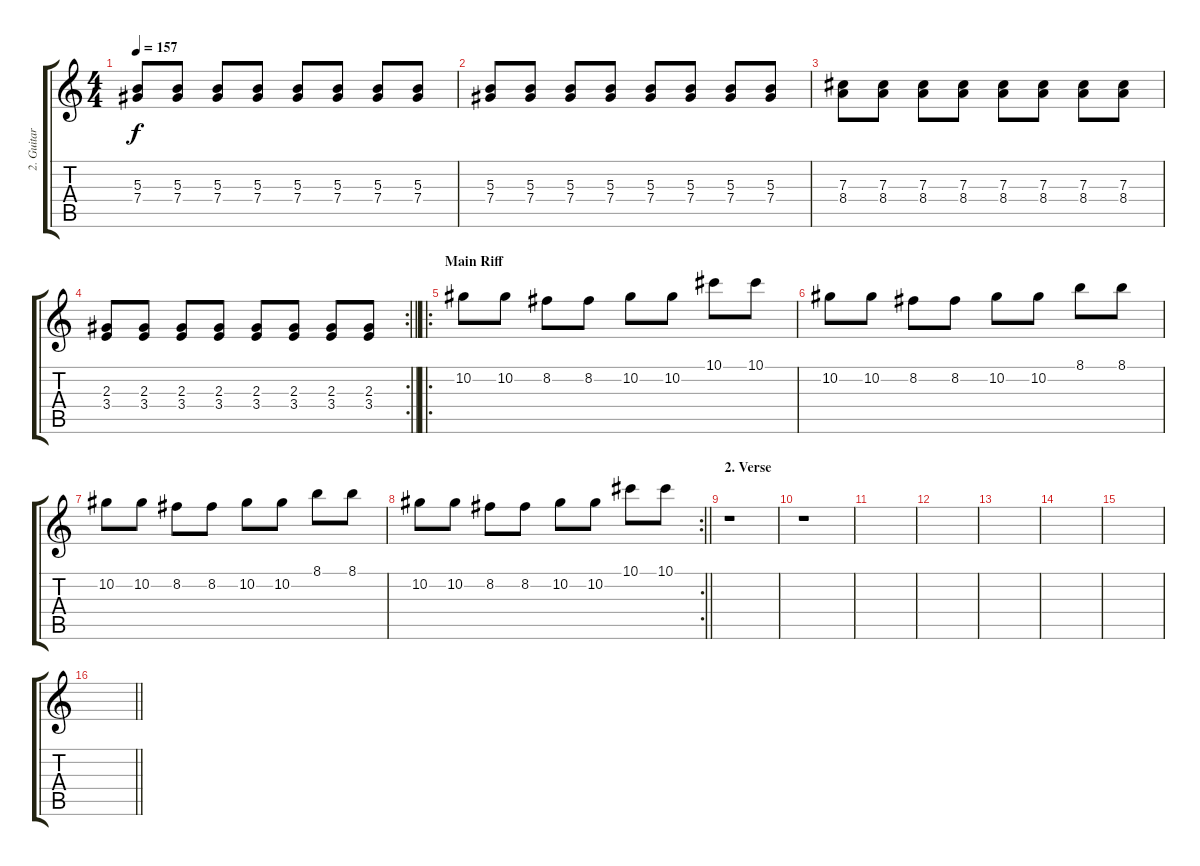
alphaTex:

\track ("2. Guitar" "2. Guitar") {instrument distortionguitar}
\staff {score tabs}
\tuning (Eb4 Bb3 Gb3 Db3 Ab2 Db2) {hide}
\ts (4 4)
\tempo 157
\clef g2
\ks c
(5.3 7.4).8{dy f} (5.3 7.4).8 (5.3 7.4).8 (5.3 7.4).8 (5.3 7.4).8 (5.3 7.4).8 (5.3 7.4).8 (5.3 7.4).8 |
(5.3 7.4).8 (5.3 7.4).8 (5.3 7.4).8 (5.3 7.4).8 (5.3 7.4).8 (5.3 7.4).8 (5.3 7.4).8 (5.3 7.4).8 |
(7.3 8.4).8 (7.3 8.4).8 (7.3 8.4).8 (7.3 8.4).8 (7.3 8.4).8 (7.3 8.4).8 (7.3 8.4).8 (7.3 8.4).8 |
\rc 2
\barLineRight lightlight
(2.3 3.4).8{instrument distortionguitar} (2.3 3.4).8 (2.3 3.4).8 (2.3 3.4).8 (2.3 3.4).8 (2.3 3.4).8 (2.3 3.4).8 (2.3 3.4).8 |
\ro
\section ("" "Main Riff")
10.2.8 10.2.8 8.2.8 8.2.8 10.2.8 10.2.8 10.1.8 10.1.8 |
10.2.8 10.2.8 8.2.8 8.2.8 10.2.8 10.2.8 8.1.8 8.1.8 |
10.2.8 10.2.8 8.2.8 8.2.8 10.2.8 10.2.8 8.1.8 8.1.8 |
\rc 2
\barLineRight lightlight
10.2.8 10.2.8 8.2.8 8.2.8 10.2.8 10.2.8 10.1.8 10.1.8 |
\section ("" "2. Verse")
r.1 |
r.1 |
|
|
|
|
|
\barLineRight lightlight
